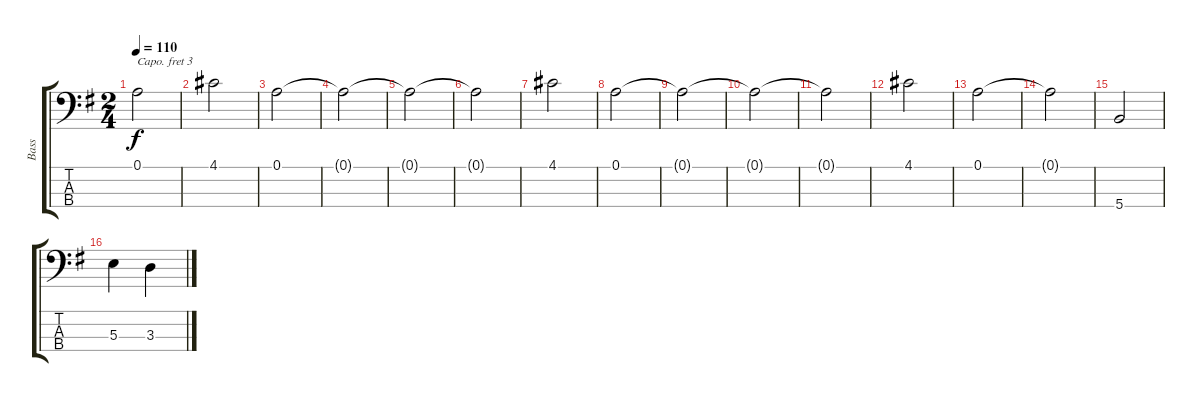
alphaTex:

\track ("Bass" "Bass") {instrument slapbass2}
\staff {score tabs}
\capo 3
\tuning (Gb2 Db2 Ab1 Eb1) {hide}
\ts (2 4)
\tempo 110
\clef f4
\ks g
0.1{t}.2{dy f} |
4.1.2 |
0.1.2 |
0.1{t}.2 |
0.1{t}.2 |
0.1{t}.2 |
4.1.2 |
0.1.2 |
0.1{t}.2 |
0.1{t}.2 |
0.1{t}.2 |
4.1.2 |
0.1.2 |
0.1{t}.2 |
5.4.2 |
5.3.4 3.3.4
